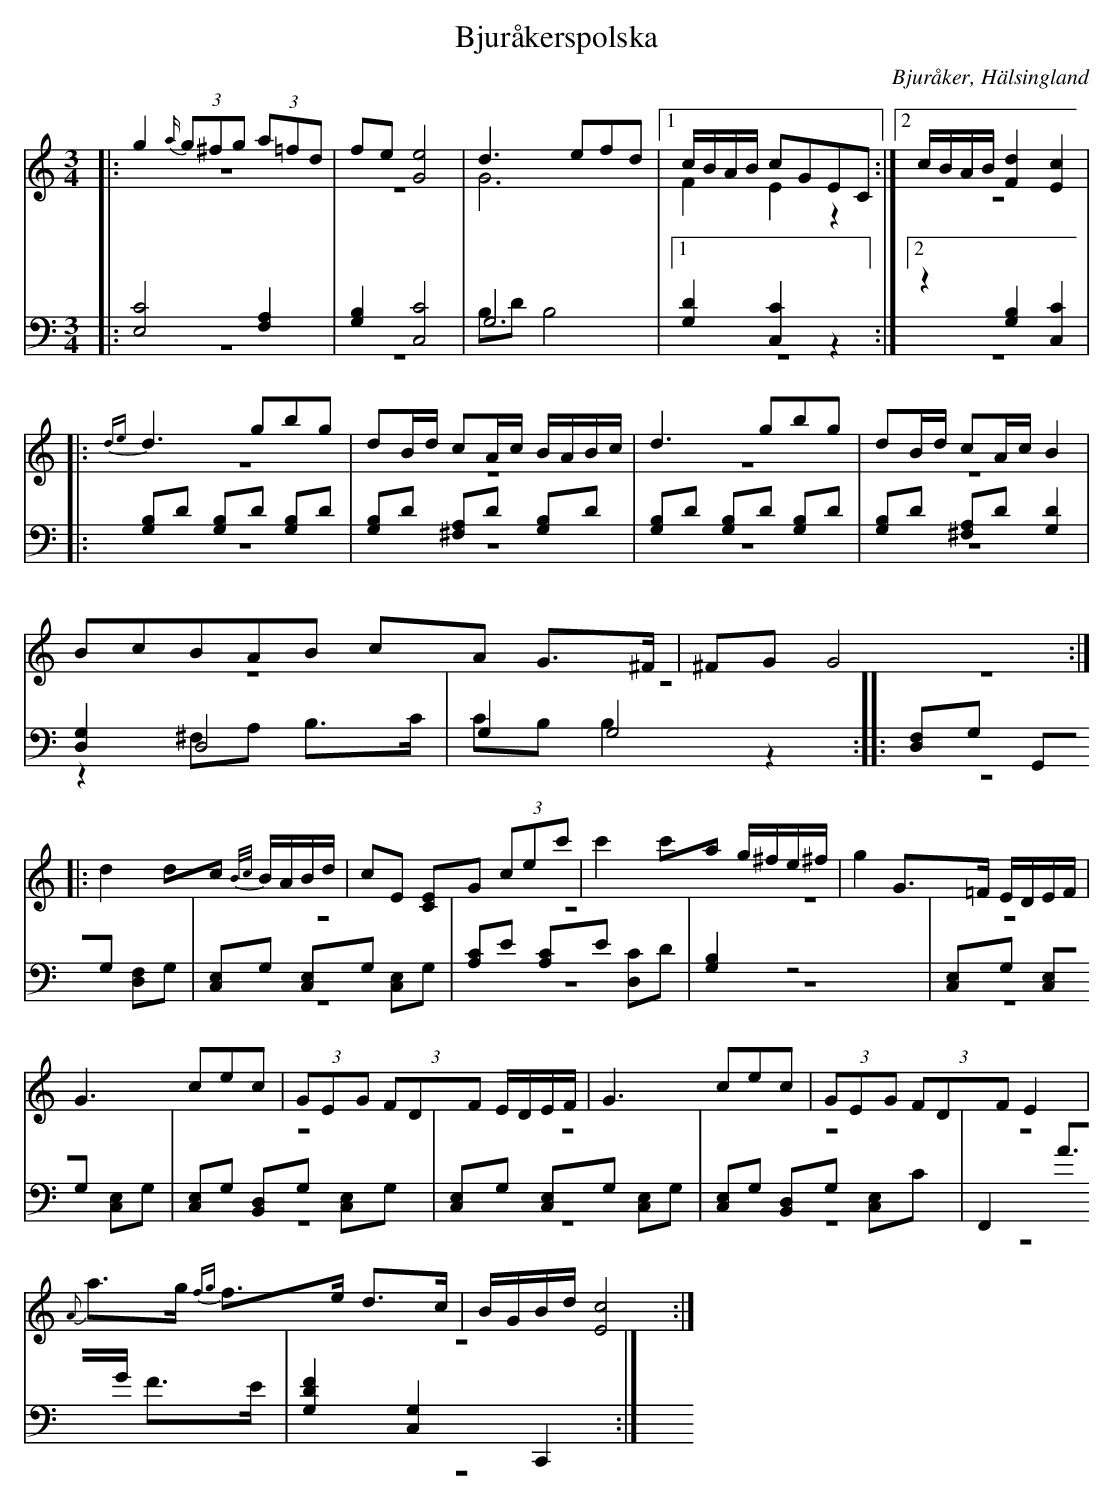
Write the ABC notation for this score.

X:1
T: Bjuråkerspolska
O: Bjuråker, Hälsingland
M: 3/4
L: 1/8
K: C
V:1
V:2 merge
V:3
V:4 merge
V:1
|:g2 {a/} (3g^fg (3a=fd|fe [G4e4]|d3 efd|1 c/B/A/B/ cGEC:|2 c/B/A/B/ [F2d2][E2c2]|
|:{de}d3 gbg| dB/d/ cA/c/ B/A/B/c/| d3 gbg| dB/d/ cA/c/ B2|
B2/5c2/5B2/5A2/5B2/5 cA G>^F| ^FG G4 :|
|:d2 dc {B/c/}B/A/B/d/|cE [CE]G (3cec'|c'2 c'a g/^f/e/^f/|g2 G>=F E/D/E/F/|
G3 cec|(3GEG (3FDF E/D/E/F/|G3 cec|(3GEG (3FDF E2|
{A}a>g {fg}f>e d>c|B/G/B/d/ [E4c4]:|
V:2
|:z6|z6|G6|1 F2 E2 z2:|2 z6|
|:z6|z6|z6|z6|
z6|z6:|
|:z6|z6|z6|z6|
z6|z6|z6|z6|
z6|z6:|
V:3 clef=bass
|:[E,4C4] [F,2A,2]|[G,2B,2] [C,4C4]|G,6|1 [G,2D2][C,2C2] z2:|2 z2 [G,2B,2][C,2C2]|
|:[G,B,]D [G,B,]D [G,B,]D|[G,B,]D [^F,A,]D [G,B,]D|[G,B,]D [G,B,]D [G,B,]D|[G,B,]D [^F,A,]D [G,2D2]|
[D,2G,2] D,4|G,2 G,4:|
|:[D,F,]G, G,,G, [D,F,]G,|[C,E,]G, [C,E,]G, [C,E,]G,|[A,C]E [A,C]E [D,C]D| [G,2B,2] z4|
[C,E,]G, [C,E,]G, [C,E,]G,|[C,E,]G, [B,,D,]G, [C,E,]G,|[C,E,]G, [C,E,]G, [C,E,]G,|[C,E,]G, [B,,D,]G, [C,E,]C|
F,,2 A>G F>E|[G,2D2F2] [C,2G,2] C,,2:|
V:4 clef=bass
|:z6|z6|B,D B,4|1 z6:|2 z6|
|:z6|z6|z6| z6|
z2 ^F,A, B,>C |CB, B,2 z2:|
|:z6|z6|z6|z6|
z6|z6|z6|z6|
z6|z6:|
